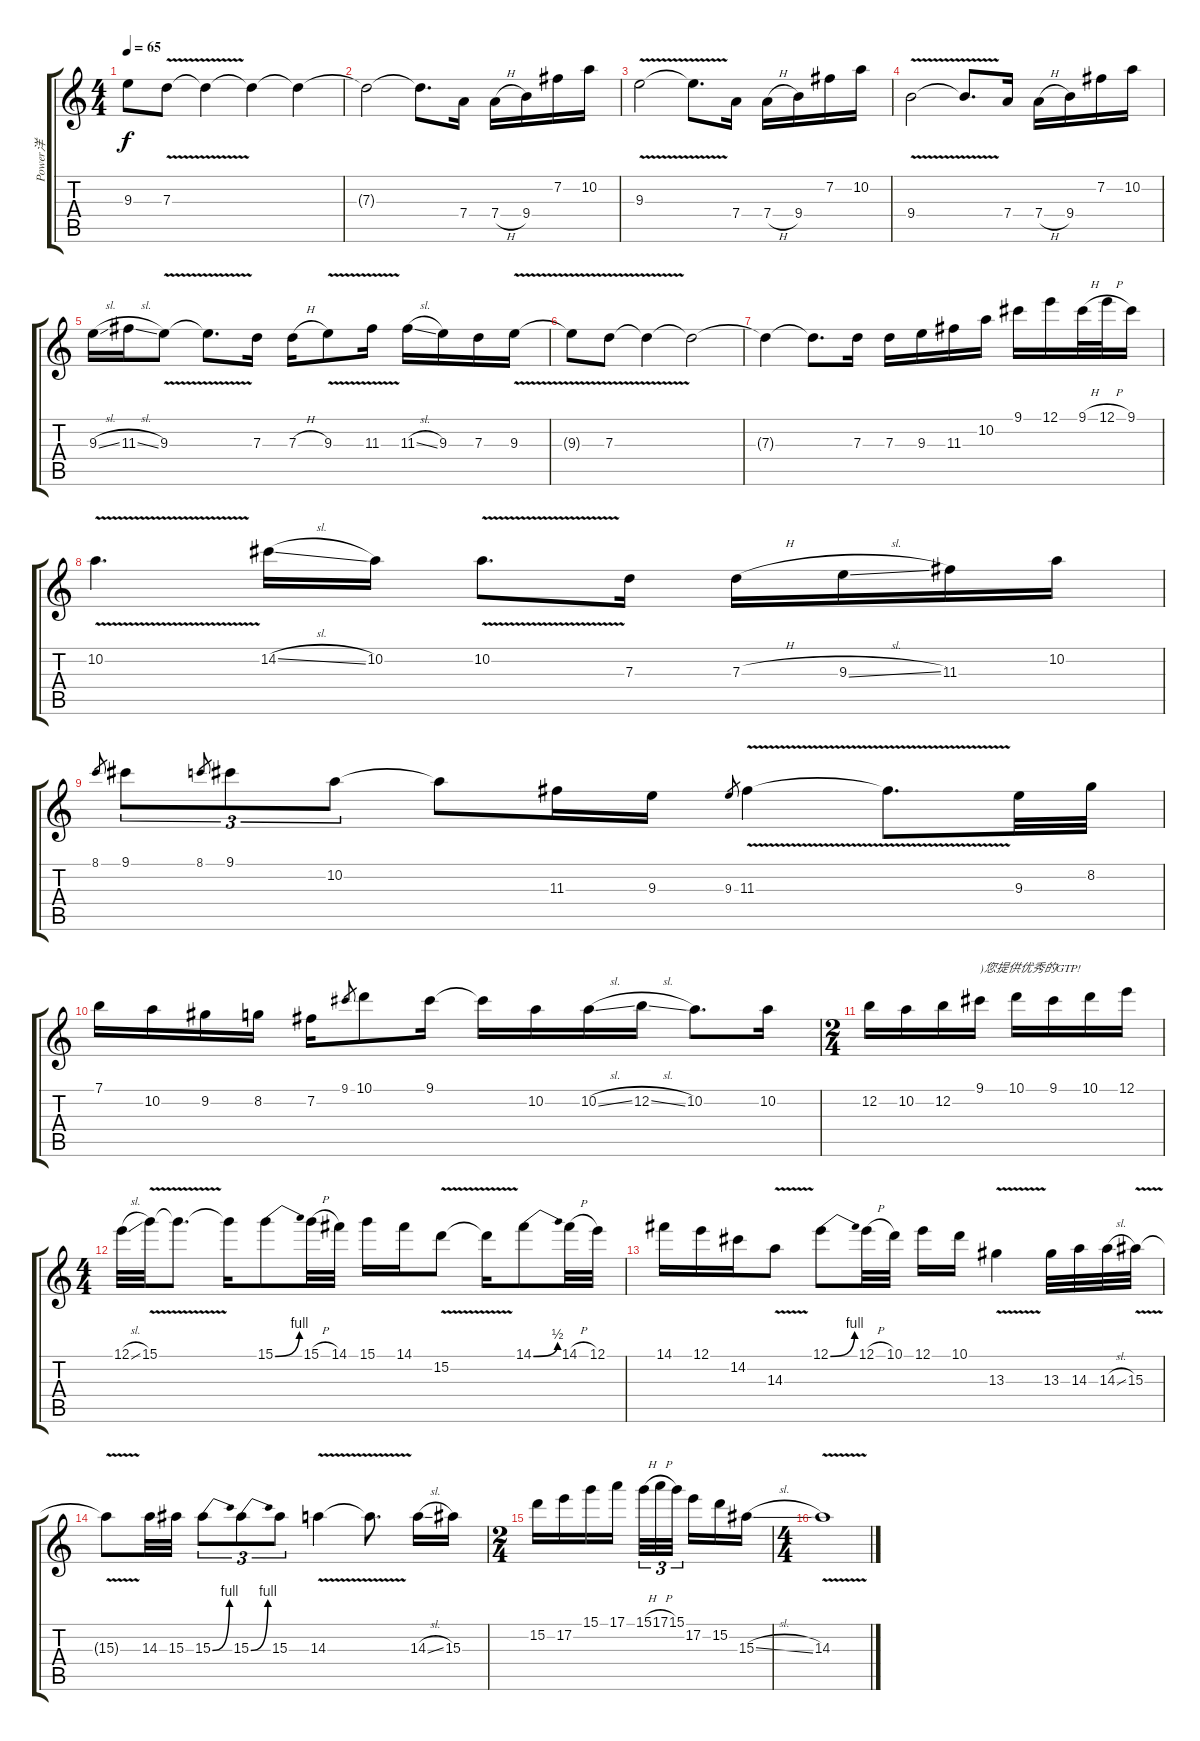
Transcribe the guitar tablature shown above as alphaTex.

\track ("Power洋" "Power洋") {instrument overdrivenguitar}
\staff {score tabs}
\tuning (E4 B3 G3 D3 A2 E2) {hide}
\ts (4 4)
\tempo 65
\clef g2
\ks c
9.3{t}.8{dy f} 7.3{v}.8 7.3{t}.4 7.3{t}.4 7.3{t}.4 |
7.3{t}.2 7.3{t}.8{d} 7.4.16 7.4{h}.16 9.4.16 7.2.16 10.2.16 |
9.3{v}.2 9.3{t}.8{d} 7.4.16 7.4{h}.16 9.4.16 7.2.16 10.2.16 |
9.4{v}.2 9.4{t}.8{d} 7.4.16 7.4{h}.16 9.4.16 7.2.16 10.2.16 |
9.3{sl}.16 11.3{sl}.16 9.3{v}.8 9.3{t}.8{d} 7.3.16 7.3{h}.16 9.3{v}.8 11.3{v}.16 11.3{sl}.16 9.3.16 7.3.16 9.3{v}.16 |
9.3{t}.8 7.3{v}.8 7.3{t}.4 7.3{t}.2 |
7.3{t}.4 7.3{t}.8{d} 7.3.16 7.3.16 9.3.16 11.3.16 10.2.16 9.1.16 12.1.16 9.1{h}.32 12.1{h}.32 9.1.16 |
10.2{v}.4{d} 14.2{sl}.16 10.2.16 10.2{v}.8{d} 7.3.16 7.3{h}.16 9.3{sl}.16 11.3.16 10.2.16 |
8.1.8{gr} 9.1.8{tu (3 2)} 8.1.8{gr} 9.1.8{tu (3 2)} 10.2.8{tu (3 2)} 10.2{t}.8 11.3.16 9.3.16 9.3.8{gr} 11.3{v}.4 11.3{t}.8{d} 9.3.32 8.2.32 |
7.1.16 10.2.16 9.2.16 8.2.16 7.2.16 9.1.8{gr} 10.1.8 9.1.16 9.1{t}.16 10.2.16 10.2{sl}.16 12.2{sl}.16 10.2.8{d} 10.2.16 |
\ts (2 4)
12.2.16 10.2.16 12.2.16 9.1.16{txt ")您提供优秀的GTP!"} 10.1.16 9.1.16 10.1.16 12.1.16 |
\ts (4 4)
12.1{sl}.32 15.1{v}.32 15.1{t}.8{d} 15.1{t}.16 15.1{be (bend 0 0 60 4)}.8 15.1{h}.32 14.1.32 15.1.16 14.1.16 15.2{v}.8 15.2{t}.16 14.1{be (bend 0 0 60 2)}.8 14.1{h}.32 12.1.32 |
14.1.16 12.1.16 14.2.16 14.3{v}.8 12.1{be (bend 0 0 60 4)}.8 12.1{h}.32 10.1.32 12.1.16 10.1.16 13.3{v}.4 13.3.32 14.3.32 14.3{sl}.32 15.3{v}.32 |
15.3{t}.8 14.3.32 15.3.32 15.3{be (bend 0 0 60 4)}.8{tu (3 2)} 15.3{be (bend 0 0 60 4)}.8{tu (3 2)} 15.3.8{tu (3 2)} 14.3{v}.4 14.3{t}.8{d} 14.3{sl}.16 15.3.16 |
\ts (2 4)
15.2.16 17.2.16 15.1.16 17.1.16 15.1{h}.32{tu (3 2)} 17.1{h}.32{tu (3 2)} 15.1.32{tu (3 2) beam splitsecondary} 17.2.16 15.2.16 15.3{sl}.16 |
\ts (4 4)
14.3{v}.1
